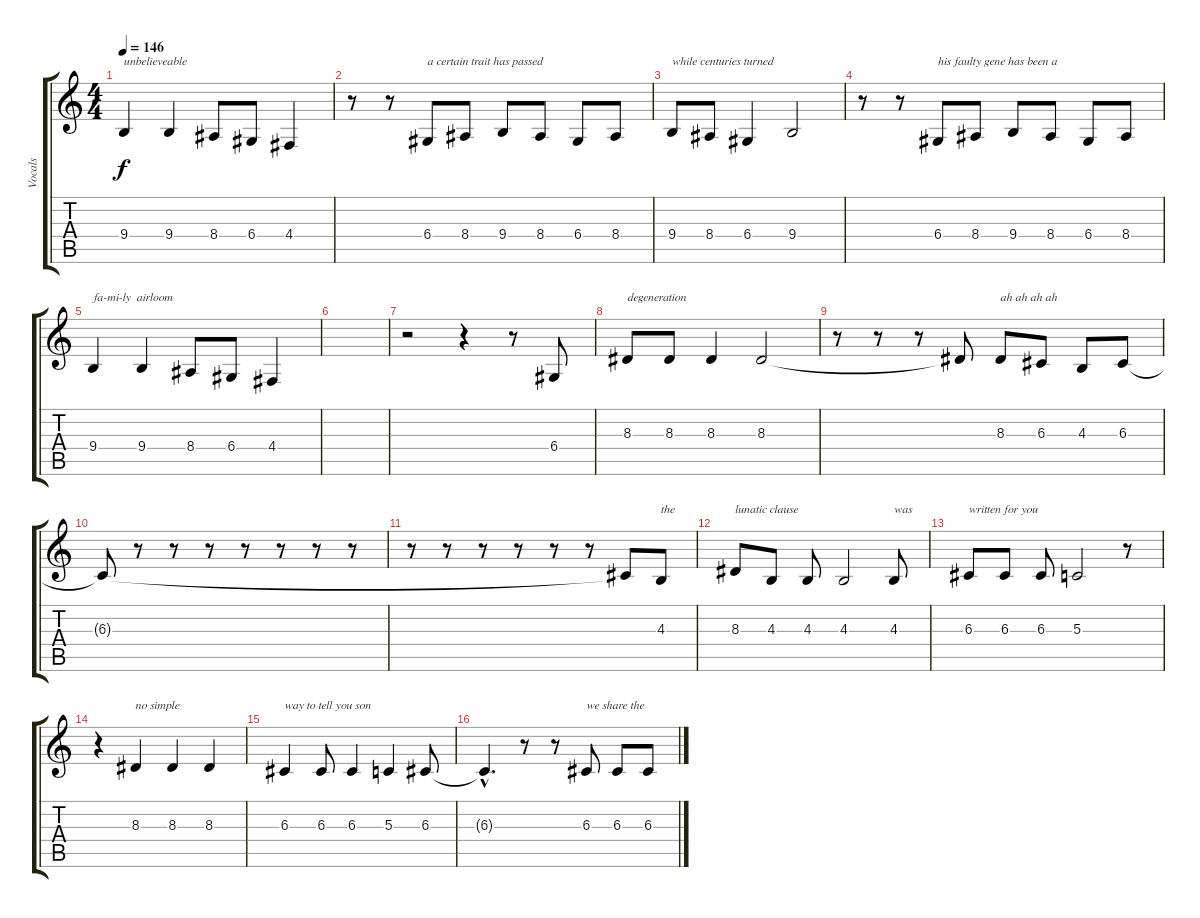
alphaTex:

\track ("Vocals" "Vocals") {instrument lead2sawtooth}
\staff {score tabs}
\tuning (E4 B3 G3 D3 A2 E2) {hide}
\ts (4 4)
\tempo 146
\clef g2
\ks c
9.4.4{txt "unbelieveable" dy f} 9.4.4 8.4.8 6.4.8 4.4.4 |
r.8 r.8 6.4.8{txt "a certain trait has passed"} 8.4.8 9.4.8 8.4.8 6.4.8 8.4.8 |
9.4.8{txt "while centuries turned"} 8.4.8 6.4.4 9.4.2 |
r.8 r.8 6.4.8{txt "his faulty gene has been a "} 8.4.8 9.4.8 8.4.8 6.4.8 8.4.8 |
9.4.4{txt "fa-mi-ly  airloom"} 9.4.4 8.4.8 6.4.8 4.4.4 |
|
r.2 r.4 r.8 6.4.8 |
8.3.8{txt "degeneration"} 8.3.8 8.3.4 8.3.2 |
r.8 r.8 r.8 8.3{t}.8 8.3.8{txt "ah ah ah ah"} 6.3.8 4.3.8 6.3.8 |
6.3{t}.8 r.8 r.8 r.8 r.8 r.8 r.8 r.8 |
r.8 r.8 r.8 r.8 r.8 r.8 6.3{t}.8 4.3.8{txt "the"} |
8.3.8{txt "lunatic clause"} 4.3.8 4.3.8 4.3.2 4.3.8{txt "was"} |
6.3.8{txt "written for you"} 6.3.8 6.3.8 5.3.2 r.8 |
r.4 8.3.4{txt "no simple"} 8.3.4 8.3.4 |
6.3.4{txt "way to tell you son"} 6.3.8 6.3.4 5.3.4 6.3.8 |
6.3{hac t}.4{d} r.8 r.8 6.3.8{txt "we share the"} 6.3.8 6.3.8
